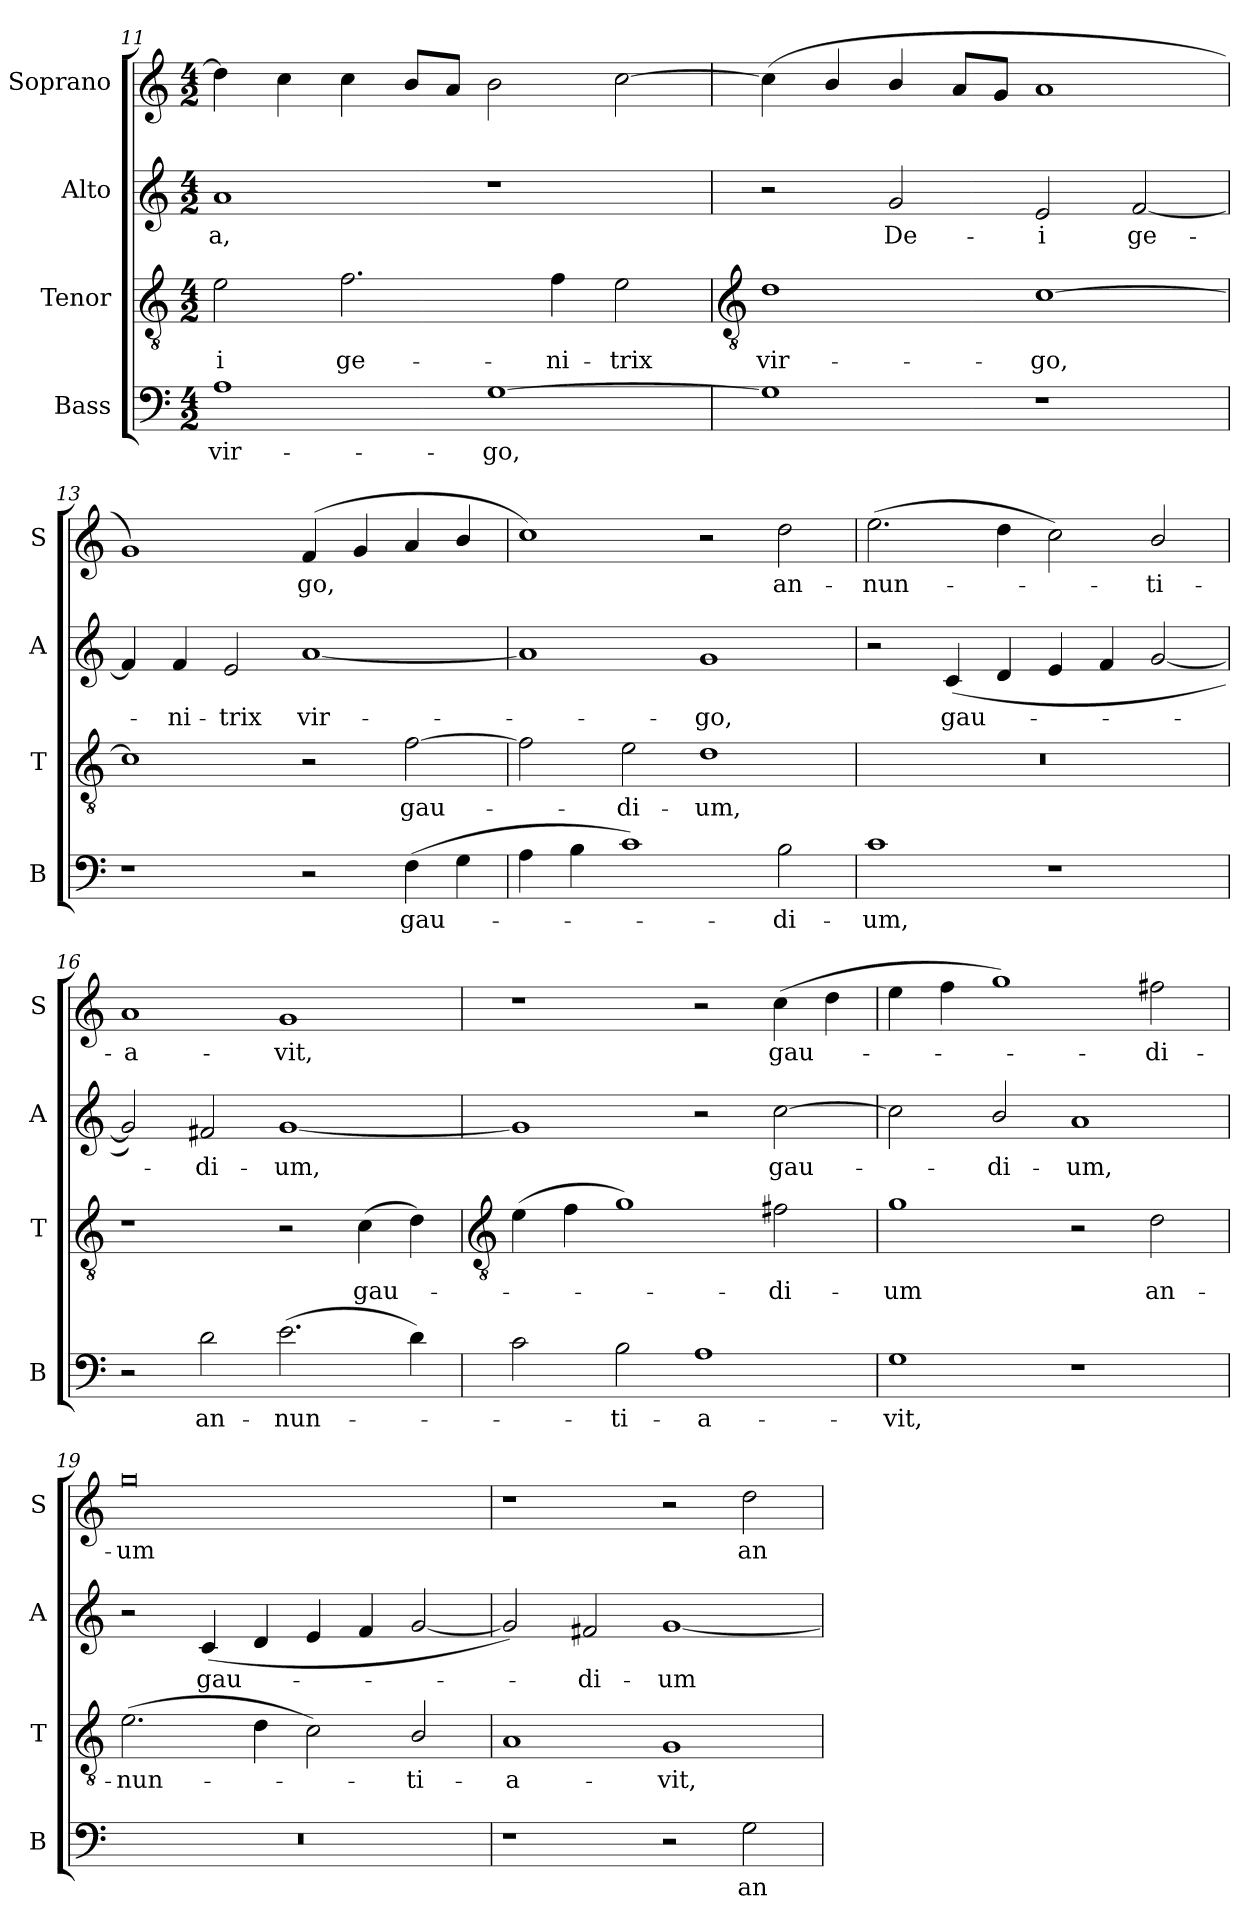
**kern	**text	**kern	**text	**kern	**text	**kern	**text
*part4	*part4	*part3	*part3	*part2	*part2	*part1	*part1
*staff4	*staff4	*staff3	*staff3	*staff2	*staff2	*staff1	*staff1
*I"Bass	*	*I"Tenor	*	*I"Alto	*	*I"Soprano	*
*I'B	*	*I'T	*	*I'A	*	*I'S	*
*clefF4	*	*clefGv2	*	*clefG2	*	*clefG2	*
*k[]	*	*k[]	*	*k[]	*	*k[]	*
*C:	*	*C:	*	*C:	*	*C:	*
*M4/2	*	*M4/2	*	*M4/2	*	*M4/2	*
=11	=11	=11	=11	=11	=11	=11	=11
!	!LO:LY:b	!	!LO:LY:b	!	!LO:LY:b	!	!
1A	vir-	2e	-i	1a	-a,	4dd]	.
.	.	.	.	.	.	4cc	.
!	!	!	!LO:LY:b	!	!	!	!
.	.	2.f	ge-	.	.	4cc	.
.	.	.	.	.	.	8bL	.
.	.	.	.	.	.	8aJ	.
!	!LO:LY:b	!	!	!	!	!	!
[1G	-go,	.	.	1r	.	2b	.
!	!	!	!LO:LY:b	!	!	!	!
.	.	4f	-ni-	.	.	.	.
!	!	!	!LO:LY:b	!	!	!	!
.	.	2e	-trix	.	.	[2cc	.
!!LO:LB:g=z
=12	=12	=12	=12	=12	=12	=12	=12
*	*	*clefGv2	*	*	*	*	*
!	!	!	!LO:LY:b	!	!	!	!
1G]	.	1d	vir-	2r	.	(<4cc]	.
.	.	.	.	.	.	4b/	.
!	!	!	!	!	!LO:LY:b	!	!
.	.	.	.	2g	De-	4b/	.
.	.	.	.	.	.	8aL	.
.	.	.	.	.	.	8gJ	.
!	!	!	!LO:LY:b	!	!LO:LY:b	!	!
1r	.	[1c	-go,	2e	-i	1a	.
!	!	!	!	!	!LO:LY:b	!	!
.	.	.	.	[2f	ge-	.	.
=13	=13	=13	=13	=13	=13	=13	=13
1r	.	1c]	.	4f]	.	1g)	.
!	!	!	!	!	!LO:LY:b	!	!
.	.	.	.	4f	ni-	.	.
!	!	!	!	!	!LO:LY:b	!	!
.	.	.	.	2e	-trix	.	.
!	!	!	!	!	!LO:LY:b	!	!LO:LY:b
2r	.	2r	.	[1a	vir-	(<4f	go,
.	.	.	.	.	.	4g	.
!	!LO:LY:b	!	!LO:LY:b	!	!	!	!
(>4F	gau-	[2f	gau-	.	.	4a	.
4G	.	.	.	.	.	4b/	.
=14	=14	=14	=14	=14	=14	=14	=14
4A	.	2f]	.	1a]	.	1cc)	.
4B	.	.	.	.	.	.	.
!	!	!	!LO:LY:b	!	!	!	!
1c)	.	2e	di-	.	.	.	.
!	!	!	!LO:LY:b	!	!LO:LY:b	!	!
.	.	1d	-um,	1g	go,	2r	.
!	!LO:LY:b	!	!	!	!	!	!LO:LY:b
2B	di-	.	.	.	.	2dd	an-
=15	=15	=15	=15	=15	=15	=15	=15
!	!LO:LY:b	!	!	!	!	!	!LO:LY:b
1c	-um,	0r	.	2r	.	(>2.ee	-nun-
!	!	!	!	!	!LO:LY:b	!	!
.	.	.	.	(<4c	gau-	.	.
.	.	.	.	4d	.	4dd	.
1r	.	.	.	4e	.	2cc)	.
.	.	.	.	4f	.	.	.
!	!	!	!	!	!	!	!LO:LY:b
.	.	.	.	[2g	.	2b/	ti-
=16	=16	=16	=16	=16	=16	=16	=16
!	!	!	!	!	!	!	!LO:LY:b
2r	.	1r	.	2g])	.	1a	-a-
!	!LO:LY:b	!	!	!	!LO:LY:b	!	!
2d	an-	.	.	2f#X	di-	.	.
!	!LO:LY:b	!	!	!	!LO:LY:b	!	!LO:LY:b
(>2.e	-nun-	2r	.	[1g	-um,	1g	-vit,
!	!	!	!LO:LY:b	!	!	!	!
.	.	(>4c	gau-	.	.	.	.
4d)	.	4d)	.	.	.	.	.
!!LO:LB:g=z
=17	=17	=17	=17	=17	=17	=17	=17
*	*	*clefGv2	*	*	*	*	*
2c	.	(>4e	.	1g]	.	1r	.
.	.	4f	.	.	.	.	.
!	!LO:LY:b	!	!	!	!	!	!
2B	ti-	1g)	.	.	.	.	.
!	!LO:LY:b	!	!	!	!	!	!
1A	-a-	.	.	2r	.	2r	.
!	!	!	!LO:LY:b	!	!LO:LY:b	!	!LO:LY:b
.	.	2f#X	di-	[2cc	gau-	(>4cc	gau-
.	.	.	.	.	.	4dd	.
=18	=18	=18	=18	=18	=18	=18	=18
!	!LO:LY:b	!	!LO:LY:b	!	!	!	!
1G	-vit,	1g	-um	2cc]	.	4ee	.
.	.	.	.	.	.	4ff	.
!	!	!	!	!	!LO:LY:b	!	!
.	.	.	.	2b/	di-	1gg)	.
!	!	!	!	!	!LO:LY:b	!	!
1r	.	2r	.	1a	-um,	.	.
!	!	!	!LO:LY:b	!	!	!	!LO:LY:b
.	.	2d	an-	.	.	2ff#X	di-
=19	=19	=19	=19	=19	=19	=19	=19
!	!	!	!LO:LY:b	!	!	!	!LO:LY:b
0r	.	(>2.e	-nun-	2r	.	0gg	-um
!	!	!	!	!	!LO:LY:b	!	!
.	.	.	.	(<4c	gau-	.	.
.	.	4d	.	4d	.	.	.
.	.	2c)	.	4e	.	.	.
.	.	.	.	4f	.	.	.
!	!	!	!LO:LY:b	!	!	!	!
.	.	2B/	ti-	[2g	.	.	.
=20	=20	=20	=20	=20	=20	=20	=20
!	!	!	!LO:LY:b	!	!	!	!
1r	.	1A	-a-	2g])	.	1r	.
!	!	!	!	!	!LO:LY:b	!	!
.	.	.	.	2f#X	di-	.	.
!	!	!	!LO:LY:b	!	!LO:LY:b	!	!
2r	.	1G	-vit,	[1g	-um	2r	.
!	!LO:LY:b	!	!	!	!	!	!LO:LY:b
2G	an-	.	.	.	.	2dd	an-
=	=	=	=	=	=	=	=
*-	*-	*-	*-	*-	*-	*-	*-
